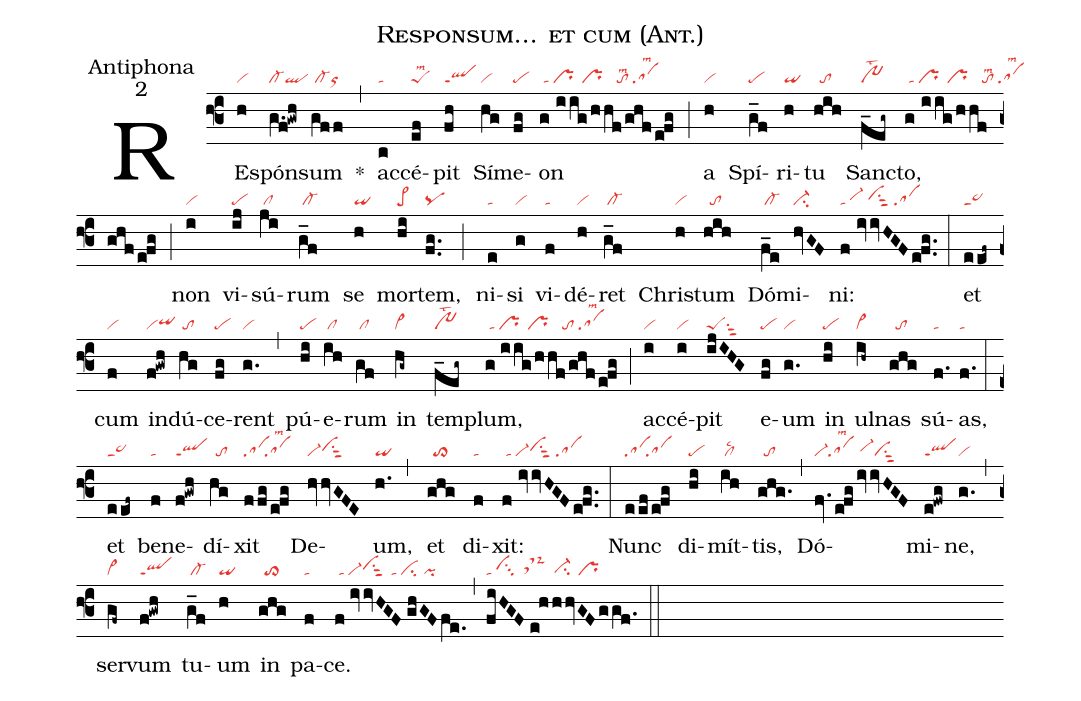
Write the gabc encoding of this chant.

name:Responsum... et cum (Ant.);
office-part:Antiphona;
mode:2;
nabc-lines:1;
%%
(f3) RE(h|vi)spón(g.f!gwh|cl-ql)sum(gff|/cl-or) *(,)
ac(c|ta)cé(ef|peSlsm2)pit(fh|qlppt1) Sí(hg|vi)me(fg|pe)on(g//iig/hhf/ghf/e!fg|/ta/pr//pr////tolsm2/salsm2) (;)
a(h|vi) Spí(g_f|pe)ri(h|qi)tu(hih|//to) San(f_eg~|po~lst2)cto,(g//iig/hhf/ghf/e!fg|/ta/pr//pr////tolsm2/salsm2) (;)
non(i|vi) vi(ij|pe)sú(ji|/cl)rum(g_f|/cl-) se(h|qi) mor(hi|pe>)tem,(fg..|pq) (;)
ni(e|ta)si(g|vi) vi(f|ta)dé(h|vi)ret(g_f|/cl-) Chri(h|vi)stum(hih|//to) Dó(f_e|/cl-)mi(hvGF|ci-)ni:(f//ivvHGF/e!fg..|ta/vi-hh/vihhsu1sut2/sa) (:)
et(eef~|sa~) cum(f|vi) in(f!gwh|viqihh)dú(hg|/to)ce(fg|pe)rent(g.|vi) (,)
pú(hi|pe)e(ih|/cl)rum(gf|/cl) in(hg~|vi>) tem(f_eg~|po~lst2)plum,(g//iig/hhf/ghf/e!fg|/ta/pr//pr////to/salsm2) (;)
ac(i|vi)cé(i|vi)pit(ijIHG|peSsu1sut2) e(fg|pe)um(g.|vi) in(hi|pe) ul(ih~|cl~)nas(ghg|//to) sú(f.|ta)as,(f.|ta) (:)
et(eef~|sa~) be(f|ta)ne(f!gwh|qlppt1)dí(hg|//to)xit(ffg/e!fg|sa``salsm2) De(hvvGFE|vi-vihhsu1sut2)um,(h.|qi) (,)
et(ghg|//to>) di(f|ta)xit:(f//ivvHGFe!fg..|/ta/vi-vihhsu1sut2/sa) (:)
Nunc(eef/e!fg|sa``sa) di(hi|pe)mít(ih|/cllsc2)tis,(ghg.|//to) (,)
Dó(fv.e!fg/ivvHGF|vi-salsm2/vi-hhvisu1sut2)mi(e!fwg|qlppt1)ne,(g.|vi) (,)
ser(gf~|cl~)vum(f!gwh|qlppt1) tu(g_f|/cl-)um(h|qi)
in(ghg|//to>) pa(f|ta)ce.(f//ivvHGF//ghGFfe.|/ta/vi-vihhsu1sut2//ta/ci/pi) (,)
(fiHGF//e!hhhvGFggf.|ta/vihhsu3//tsM-//ci-hg//pr) (::)
